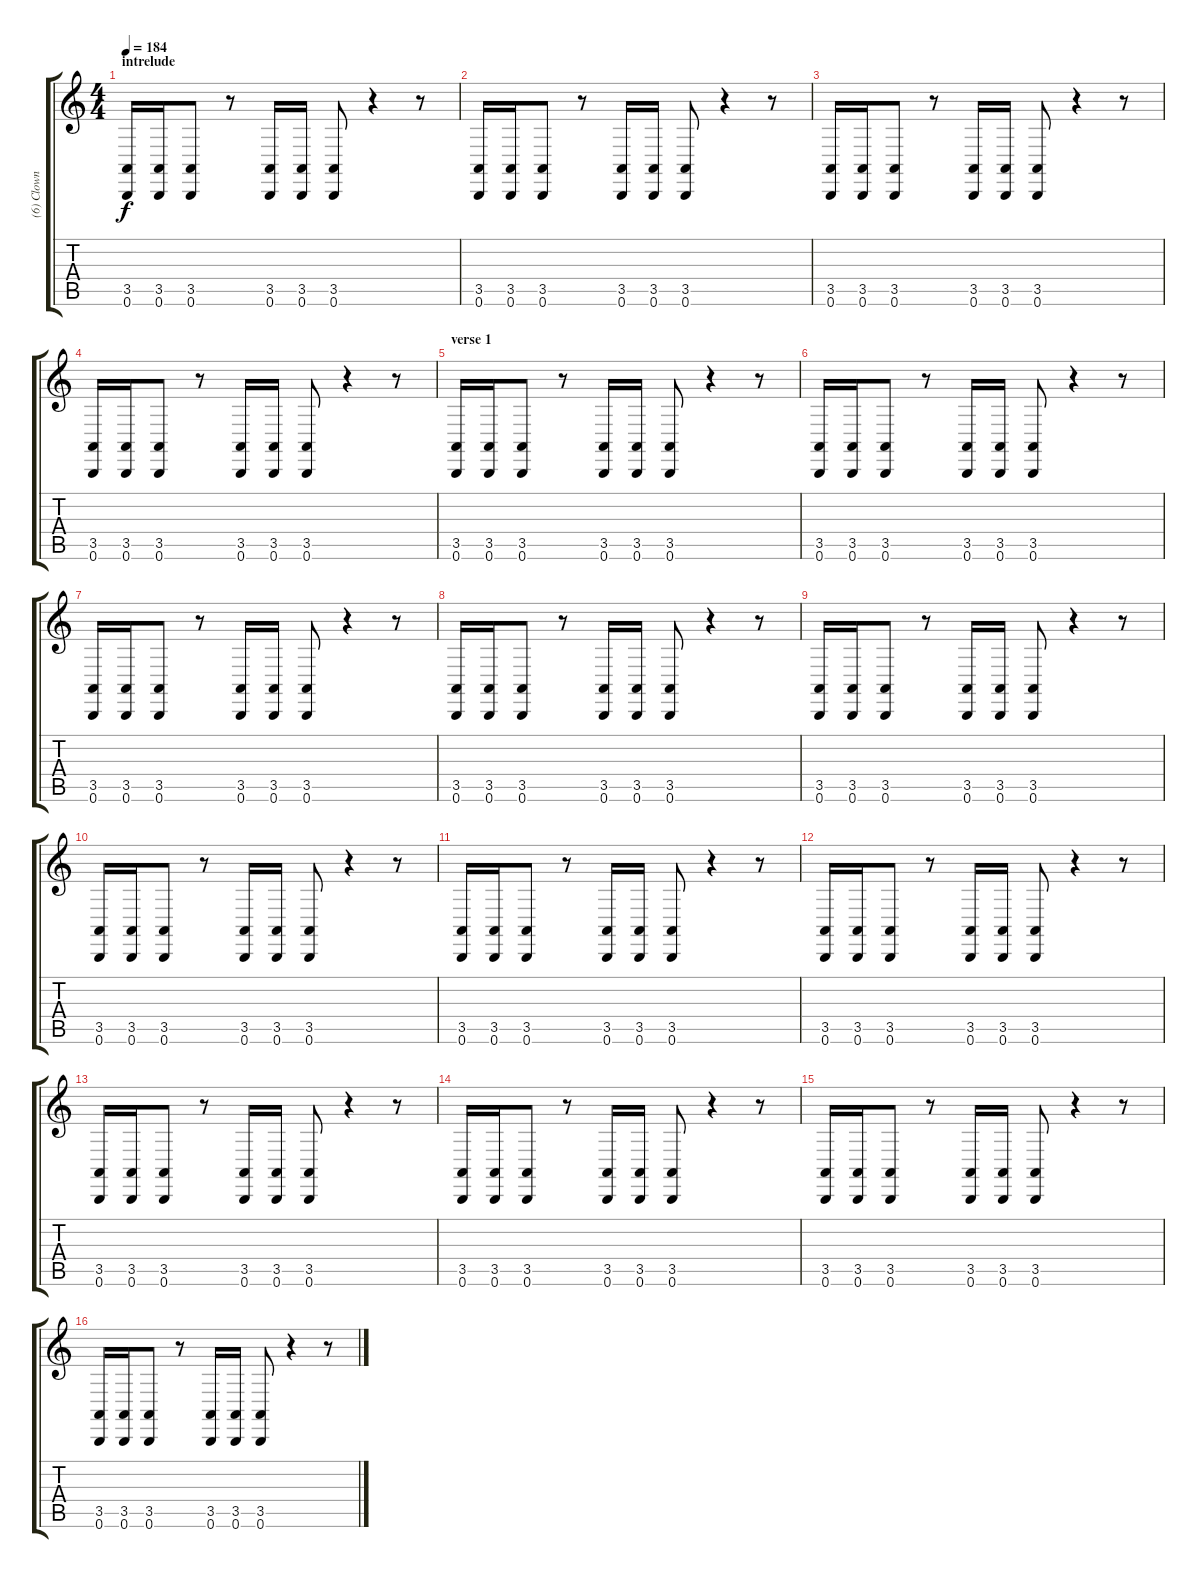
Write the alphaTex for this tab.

\track ("(6) Clown - drum III" "(6) Clown ") {instrument melodictom}
\staff {score tabs}
\tuning (Db4 Ab3 E3 B2 Gb2 B1) {hide}
\ts (4 4)
\section ("" "intrelude")
\tempo 184
\clef g2
\ks c
(3.5 0.6).16{dy f} (3.5 0.6).16 (3.5 0.6).8 r.8 (3.5 0.6).16 (3.5 0.6).16 (3.5 0.6).8 r.4 r.8 |
(3.5 0.6).16 (3.5 0.6).16 (3.5 0.6).8 r.8 (3.5 0.6).16 (3.5 0.6).16 (3.5 0.6).8 r.4 r.8 |
(3.5 0.6).16 (3.5 0.6).16 (3.5 0.6).8 r.8 (3.5 0.6).16 (3.5 0.6).16 (3.5 0.6).8 r.4 r.8 |
(3.5 0.6).16 (3.5 0.6).16 (3.5 0.6).8 r.8 (3.5 0.6).16 (3.5 0.6).16 (3.5 0.6).8 r.4 r.8 |
\section ("" "verse 1")
(3.5 0.6).16 (3.5 0.6).16 (3.5 0.6).8 r.8 (3.5 0.6).16 (3.5 0.6).16 (3.5 0.6).8 r.4 r.8 |
(3.5 0.6).16 (3.5 0.6).16 (3.5 0.6).8 r.8 (3.5 0.6).16 (3.5 0.6).16 (3.5 0.6).8 r.4 r.8 |
(3.5 0.6).16 (3.5 0.6).16 (3.5 0.6).8 r.8 (3.5 0.6).16 (3.5 0.6).16 (3.5 0.6).8 r.4 r.8 |
(3.5 0.6).16 (3.5 0.6).16 (3.5 0.6).8 r.8 (3.5 0.6).16 (3.5 0.6).16 (3.5 0.6).8 r.4 r.8 |
(3.5 0.6).16 (3.5 0.6).16 (3.5 0.6).8 r.8 (3.5 0.6).16 (3.5 0.6).16 (3.5 0.6).8 r.4 r.8 |
(3.5 0.6).16 (3.5 0.6).16 (3.5 0.6).8 r.8 (3.5 0.6).16 (3.5 0.6).16 (3.5 0.6).8 r.4 r.8 |
(3.5 0.6).16 (3.5 0.6).16 (3.5 0.6).8 r.8 (3.5 0.6).16 (3.5 0.6).16 (3.5 0.6).8 r.4 r.8 |
(3.5 0.6).16 (3.5 0.6).16 (3.5 0.6).8 r.8 (3.5 0.6).16 (3.5 0.6).16 (3.5 0.6).8 r.4 r.8 |
(3.5 0.6).16 (3.5 0.6).16 (3.5 0.6).8 r.8 (3.5 0.6).16 (3.5 0.6).16 (3.5 0.6).8 r.4 r.8 |
(3.5 0.6).16 (3.5 0.6).16 (3.5 0.6).8 r.8 (3.5 0.6).16 (3.5 0.6).16 (3.5 0.6).8 r.4 r.8 |
(3.5 0.6).16 (3.5 0.6).16 (3.5 0.6).8 r.8 (3.5 0.6).16 (3.5 0.6).16 (3.5 0.6).8 r.4 r.8 |
(3.5 0.6).16 (3.5 0.6).16 (3.5 0.6).8 r.8 (3.5 0.6).16 (3.5 0.6).16 (3.5 0.6).8 r.4 r.8
